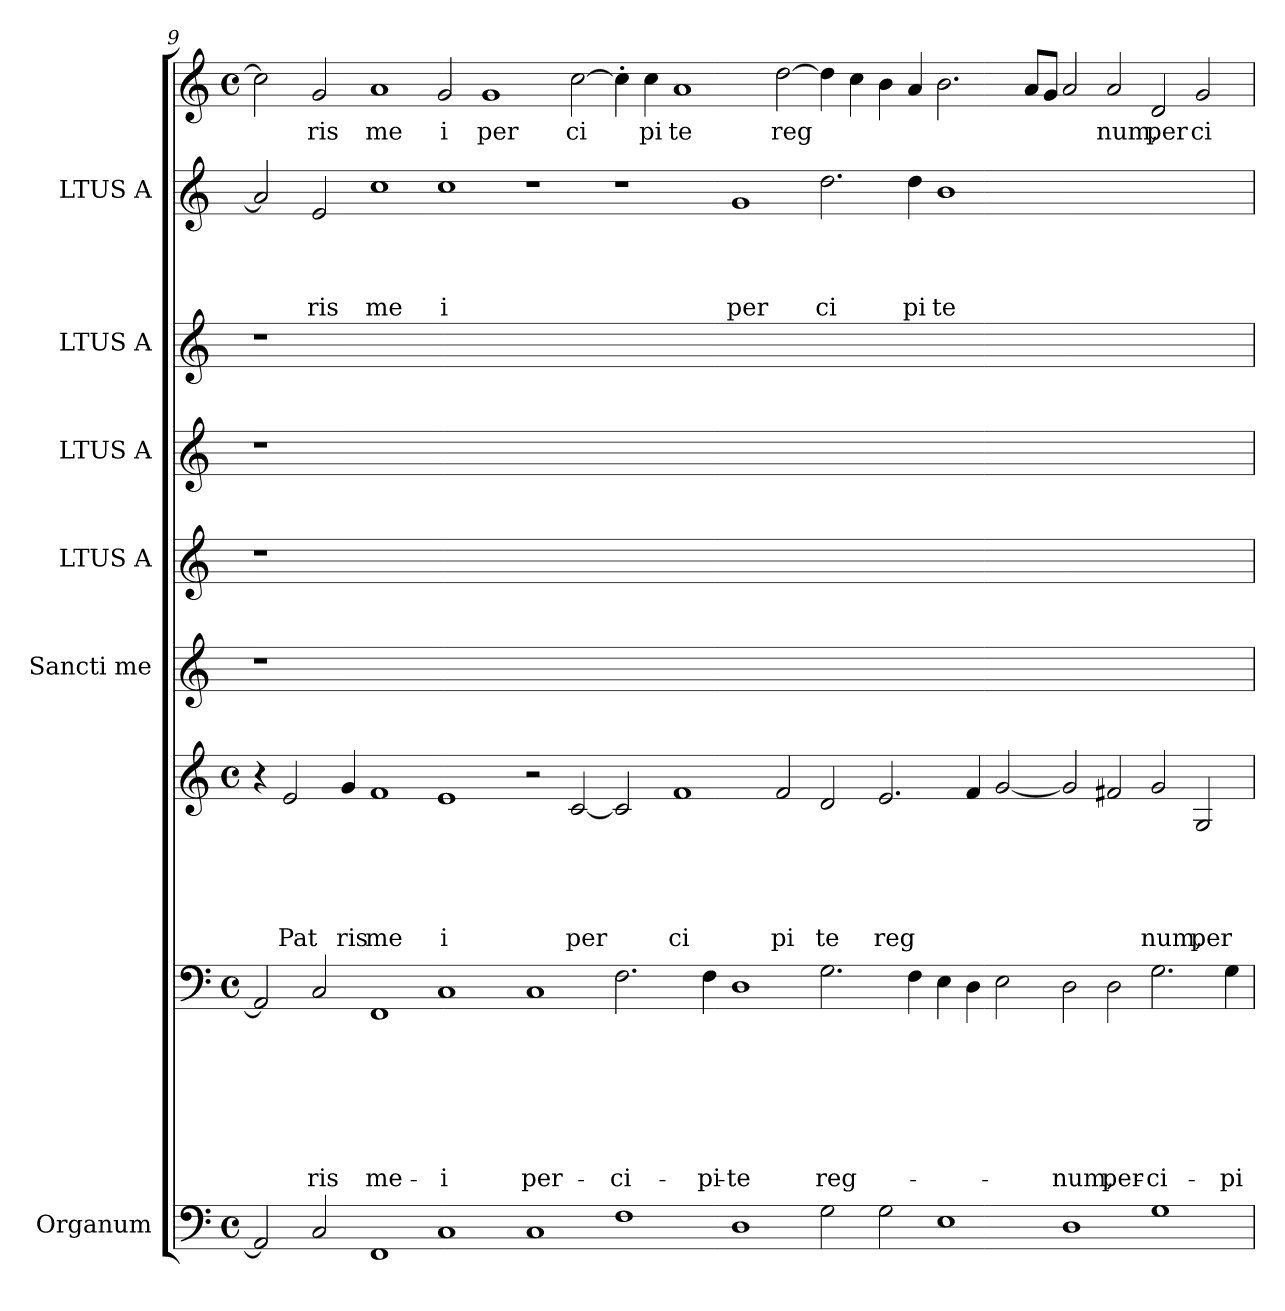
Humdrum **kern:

**kern	**kern	**text	**text	**text	**text	**text	**text	**text	**kern	**text	**text	**text	**text	**text	**kern	**kern	**kern	**kern	**kern	**text	**text	**text	**text	**kern	**text
*part9	*part8	*part8	*part8	*part8	*part8	*part8	*part8	*part8	*part7	*part7	*part7	*part7	*part7	*part7	*part6	*part5	*part4	*part3	*part2	*part2	*part2	*part2	*part2	*part1	*part1
*staff9	*staff8	*staff8	*staff8	*staff8	*staff8	*staff8	*staff8	*staff8	*staff7	*staff7	*staff7	*staff7	*staff7	*staff7	*staff6	*staff5	*staff4	*staff3	*staff2	*staff2	*staff2	*staff2	*staff2	*staff1	*staff1
*I"Organum	*	*	*	*	*	*	*	*	*	*	*	*	*	*	*I"Sancti me	*I"LTUS A	*I"LTUS A	*I"LTUS A	*I"LTUS A	*	*	*	*	*	*
!!LO:LB:g=z
*clefF4	*clefF4	*	*	*	*	*	*	*	*clefG2	*	*	*	*	*	*clefG2	*clefG2	*clefG2	*clefG2	*clefG2	*	*	*	*	*clefG2	*
*k[]	*k[]	*	*	*	*	*	*	*	*k[]	*	*	*	*	*	*k[]	*k[]	*k[]	*k[]	*k[]	*	*	*	*	*k[]	*
*C:	*C:	*	*	*	*	*	*	*	*C:	*	*	*	*	*	*C:	*C:	*C:	*C:	*C:	*	*	*	*	*C:	*
*M4/4	*M4/4	*	*	*	*	*	*	*	*M4/4	*	*	*	*	*	*	*	*	*	*	*	*	*	*	*M4/4	*
*met(c)	*met(c)	*	*	*	*	*	*	*	*met(c)	*	*	*	*	*	*	*	*	*	*	*	*	*	*	*met(c)	*
=9	=9	=9	=9	=9	=9	=9	=9	=9	=9	=9	=9	=9	=9	=9	=9	=9	=9	=9	=9	=9	=9	=9	=9	=9	=9
2AA/]	2AA/]	.	.	.	.	.	.	.	4r	.	.	.	.	.	1r	1r	1r	1r	2a/]	.	.	.	.	2cc\]	.
!	!	!	!	!	!	!	!	!	!	!	!	!	!	!LO:LY:b	!	!	!	!	!	!	!	!	!	!	!
.	.	.	.	.	.	.	.	.	2e/	.	.	.	.	Pat	.	.	.	.	.	.	.	.	.	.	.
!	!	!	!	!	!	!	!	!LO:LY:b	!	!	!	!	!	!	!	!	!	!	!	!	!	!	!LO:LY:b	!	!LO:LY:b
2C/	2C/	.	.	.	.	.	.	ris	.	.	.	.	.	.	.	.	.	.	2e/	.	.	.	ris	2g/	ris
!	!	!	!	!	!	!	!	!	!	!	!	!	!	!LO:LY:b	!	!	!	!	!	!	!	!	!	!	!
.	.	.	.	.	.	.	.	.	4g/	.	.	.	.	ris	.	.	.	.	.	.	.	.	.	.	.
!	!	!	!	!	!	!	!	!LO:LY:b	!	!	!	!	!	!LO:LY:b	!	!	!	!	!	!	!	!	!LO:LY:b	!	!LO:LY:b
1FF	1FF	.	.	.	.	.	.	me-	1f	.	.	.	.	me	000ryy	000ryy	000ryy	000ryy	1cc	.	.	.	me	1a	me
!	!	!	!	!	!	!	!	!LO:LY:b	!	!	!	!	!	!LO:LY:b	!	!	!	!	!	!	!	!	!LO:LY:b	!	!LO:LY:b
1C	1C	.	.	.	.	.	.	-i	1e	.	.	.	.	i	.	.	.	.	1cc	.	.	.	i	2g/	i
!	!	!	!	!	!	!	!	!	!	!	!	!	!	!	!	!	!	!	!	!	!	!	!	!	!LO:LY:b
.	.	.	.	.	.	.	.	.	.	.	.	.	.	.	.	.	.	.	.	.	.	.	.	1g	per
!	!	!	!	!	!	!	!	!LO:LY:b	!	!	!	!	!	!	!	!	!	!	!	!	!	!	!	!	!
1C	1C	.	.	.	.	.	.	per-	2r	.	.	.	.	.	.	.	.	.	1r	.	.	.	.	.	.
!	!	!	!	!	!	!	!	!	!	!	!	!	!	!LO:LY:b	!	!	!	!	!	!	!	!	!	!	!LO:LY:b
.	.	.	.	.	.	.	.	.	[<2c/	.	.	.	.	per	.	.	.	.	.	.	.	.	.	[>2cc\	ci
!	!	!	!	!	!	!	!	!LO:LY:b	!	!	!	!	!	!	!	!	!	!	!	!	!	!	!	!	!
1F	2.F\	.	.	.	.	.	.	-ci-	2c/]	.	.	.	.	.	.	.	.	.	1r	.	.	.	.	4cc'>\]	.
!	!	!	!	!	!	!	!	!	!	!	!	!	!	!	!	!	!	!	!	!	!	!	!	!	!LO:LY:b
.	.	.	.	.	.	.	.	.	.	.	.	.	.	.	.	.	.	.	.	.	.	.	.	4cc\	pi
!	!	!	!	!	!	!	!	!	!	!	!	!	!	!LO:LY:b	!	!	!	!	!	!	!	!	!	!	!LO:LY:b
.	.	.	.	.	.	.	.	.	1f	.	.	.	.	ci	.	.	.	.	.	.	.	.	.	1a	te
!	!	!	!	!	!	!	!	!LO:LY:b	!	!	!	!	!	!	!	!	!	!	!	!	!	!	!	!	!
.	4F\	.	.	.	.	.	.	-pi-	.	.	.	.	.	.	.	.	.	.	.	.	.	.	.	.	.
!	!	!	!	!	!	!	!	!LO:LY:b	!	!	!	!	!	!	!	!	!	!	!	!	!	!	!LO:LY:b	!	!
1D	1D	.	.	.	.	.	.	-te	.	.	.	.	.	.	.	.	.	.	1g	.	.	.	per	.	.
!	!	!	!	!	!	!	!	!	!	!	!	!	!	!LO:LY:b	!	!	!	!	!	!	!	!	!	!	!LO:LY:b
.	.	.	.	.	.	.	.	.	2f/	.	.	.	.	pi	.	.	.	.	.	.	.	.	.	[>2dd\	reg
!	!	!	!	!	!	!	!	!LO:LY:b	!	!	!	!	!	!LO:LY:b	!	!	!	!	!	!	!	!	!LO:LY:b	!	!
2G\	2.G\	.	.	.	.	.	.	reg-	2d/	.	.	.	.	te	.	.	.	.	2.dd\	.	.	.	ci	4dd\]	.
.	.	.	.	.	.	.	.	.	.	.	.	.	.	.	.	.	.	.	.	.	.	.	.	4cc\	.
!	!	!	!	!	!	!	!	!	!	!	!	!	!	!LO:LY:b	!	!	!	!	!	!	!	!	!	!	!
2G>\	.	.	.	.	.	.	.	.	2.e/	.	.	.	.	reg	.	.	.	.	.	.	.	.	.	4b\	.
!	!	!	!	!	!	!	!	!	!	!	!	!	!	!	!	!	!	!	!	!	!	!	!LO:LY:b	!	!
.	4F\	.	.	.	.	.	.	.	.	.	.	.	.	.	.	.	.	.	4dd\	.	.	.	pi	4a/	.
!	!	!	!	!	!	!	!	!	!	!	!	!	!	!	!	!	!	!	!	!	!	!	!LO:LY:b	!	!
1E	4E\	.	.	.	.	.	.	.	.	.	.	.	.	.	.	.	.	.	1b	.	.	.	te	2.b\	.
.	4D\	.	.	.	.	.	.	.	4f/	.	.	.	.	.	.	.	.	.	.	.	.	.	.	.	.
.	2E\	.	.	.	.	.	.	.	[<2g/	.	.	.	.	.	.	.	.	.	.	.	.	.	.	.	.
.	.	.	.	.	.	.	.	.	.	.	.	.	.	.	.	.	.	.	.	.	.	.	.	8a/L	.
.	.	.	.	.	.	.	.	.	.	.	.	.	.	.	.	.	.	.	.	.	.	.	.	8g/J	.
!	!	!	!	!	!	!	!	!LO:LY:b	!	!	!	!	!	!	!	!	!	!	!	!	!	!	!	!	!
1D	2D\	.	.	.	.	.	.	-num,	2g/]	.	.	.	.	.	.	.	.	.	0ryy	.	.	.	.	2a/	.
!	!	!	!	!	!	!	!	!LO:LY:b	!	!	!	!	!	!	!	!	!	!	!	!	!	!	!	!	!LO:LY:b
.	2D\	.	.	.	.	.	.	per-	2f#X/	.	.	.	.	.	.	.	.	.	.	.	.	.	.	2a/	num,
!	!	!	!	!	!	!	!	!LO:LY:b	!	!	!	!	!	!LO:LY:b	!	!	!	!	!	!	!	!	!	!	!LO:LY:b
1G	2.G\	.	.	.	.	.	.	-ci-	2g/	.	.	.	.	num,	1ryy	1ryy	1ryy	1ryy	.	.	.	.	.	2d/	per
!	!	!	!	!	!	!	!	!	!	!	!	!	!	!LO:LY:b	!	!	!	!	!	!	!	!	!	!	!LO:LY:b
.	.	.	.	.	.	.	.	.	2G/	.	.	.	.	per	.	.	.	.	.	.	.	.	.	2g/	ci
!	!	!	!	!	!	!	!	!LO:LY:b	!	!	!	!	!	!	!	!	!	!	!	!	!	!	!	!	!
.	4G\	.	.	.	.	.	.	-pi-	.	.	.	.	.	.	.	.	.	.	.	.	.	.	.	.	.
=	=	=	=	=	=	=	=	=	=	=	=	=	=	=	=	=	=	=	=	=	=	=	=	=	=
*-	*-	*-	*-	*-	*-	*-	*-	*-	*-	*-	*-	*-	*-	*-	*-	*-	*-	*-	*-	*-	*-	*-	*-	*-	*-
